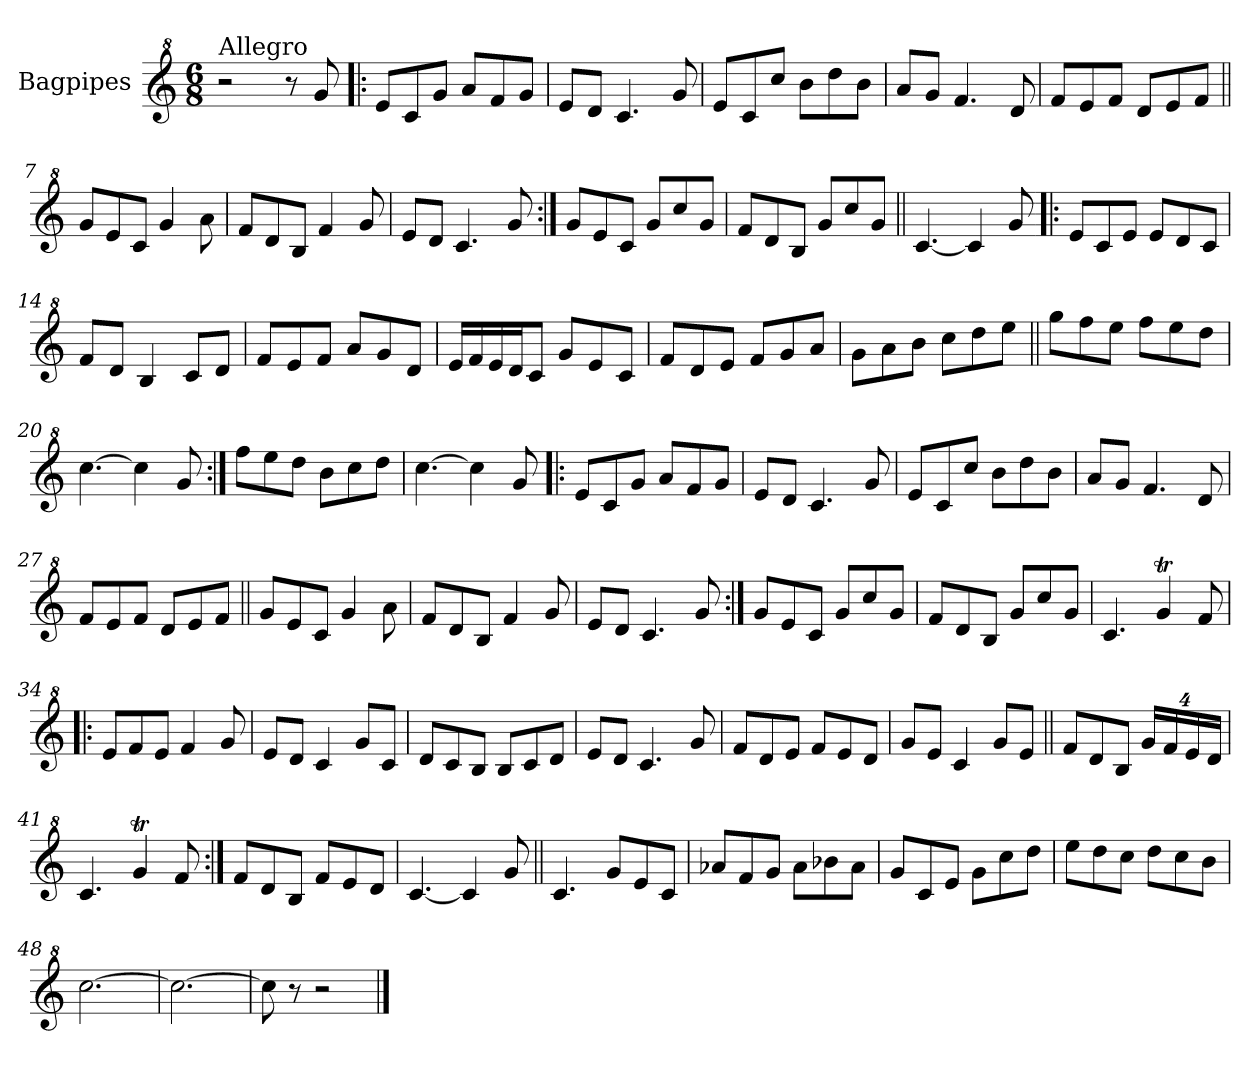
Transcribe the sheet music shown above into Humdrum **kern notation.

**kern
*part1
*staff1
*I"Bagpipes
*I'Bag
*clefG^2
*k[]
*C:
*M6/8
=1
!LO:TX:a:t=Allegro
2r
8r
8gg/
=2!|:
8ee/L
8cc/
8gg/J
8aa/L
8ff/
8gg/J
=3
8ee/L
8dd/J
4.cc/
8gg/
=4
8ee/L
8cc/
8ccc/J
8bb\L
8ddd\
8bb\J
=5
8aa/L
8gg/J
4.ff/
8dd/
=6
8ff/L
8ee/
8ff/J
8dd/L
8ee/
8ff/J
=7||
8gg/L
8ee/
8cc/J
4gg/
8aa\
!!LO:LB:g=z
=8
8ff/L
8dd/
8b/J
4ff/
8gg/
=9
8ee/L
8dd/J
4.cc/
8gg/
=10:|!
8gg/L
8ee/
8cc/J
8gg/L
8ccc/
8gg/J
=11
8ff/L
8dd/
8b/J
8gg/L
8ccc/
8gg/J
=12||
[4.cc/
4cc/]
8gg/
=13!|:
8ee/L
8cc/
8ee/J
8ee/L
8dd/
8cc/J
=14
8ff/L
8dd/J
4b/
8cc/L
8dd/J
!!LO:LB:g=z
=15
8ff/L
8ee/
8ff/J
8aa/L
8gg/
8dd/J
=16
16ee/LL
16ff/
16ee/
16dd/J
8cc/J
8gg/L
8ee/
8cc/J
=17
8ff/L
8dd/
8ee/J
8ff/L
8gg/
8aa/J
=18
8gg\L
8aa\
8bb\J
8ccc\L
8ddd\
8eee\J
=19||
8ggg\L
8fff\
8eee\J
8fff\L
8eee\
8ddd\J
=20
[4.ccc\
4ccc\]
8gg/
!!LO:LB:g=z
=21:|!
8fff\L
8eee\
8ddd\J
8bb\L
8ccc\
8ddd\J
=22
[4.ccc\
4ccc\]
8gg/
=23!|:
8ee/L
8cc/
8gg/J
8aa/L
8ff/
8gg/J
=24
8ee/L
8dd/J
4.cc/
8gg/
=25
8ee/L
8cc/
8ccc/J
8bb\L
8ddd\
8bb\J
=26
8aa/L
8gg/J
4.ff/
8dd/
=27
8ff/L
8ee/
8ff/J
8dd/L
8ee/
8ff/J
!!LO:LB:g=z
=28||
8gg/L
8ee/
8cc/J
4gg/
8aa\
=29
8ff/L
8dd/
8b/J
4ff/
8gg/
=30
8ee/L
8dd/J
4.cc/
8gg/
=31:|!
8gg/L
8ee/
8cc/J
8gg/L
8ccc/
8gg/J
=32
8ff/L
8dd/
8b/J
8gg/L
8ccc/
8gg/J
=33
4.cc/
4ggT/
8ff/
=34!|:
8ee/L
8ff/
8ee/J
4ff/
8gg/
!!LO:LB:g=z
=35
8ee/L
8dd/J
4cc/
8gg/L
8cc/J
=36
8dd/L
8cc/
8b/J
8b/L
8cc/
8dd/J
=37
8ee/L
8dd/J
4.cc/
8gg/
=38
8ff/L
8dd/
8ee/J
8ff/L
8ee/
8dd/J
=39
8gg/L
8ee/J
4cc/
8gg/L
8ee/J
=40||
8ff/L
8dd/
8b/J
*Xbrackettup
32%3gg/L
32%3ff/
32%3ee/
32%3dd/J
=41
4.cc/
4ggT/
8ff/
!!LO:LB:g=z
=42:|!
8ff/L
8dd/
8b/J
8ff/L
8ee/
8dd/J
=43
[4.cc/
4cc/]
8gg/
=44||
4.cc/
8gg/L
8ee/
8cc/J
=45
8aa-X/L
8ff/
8gg/J
8aa-\L
8bb-X\
8aa-\J
=46
8gg/L
8cc/
8ee/J
8gg\L
8ccc\
8ddd\J
=47
8eee\L
8ddd\
8ccc\J
8ddd\L
8ccc\
8bb\J
=48
[2.ccc\
=49
2.ccc\_
!!LO:LB:g=z
=50
8ccc\]
8r
2r
==
*-
